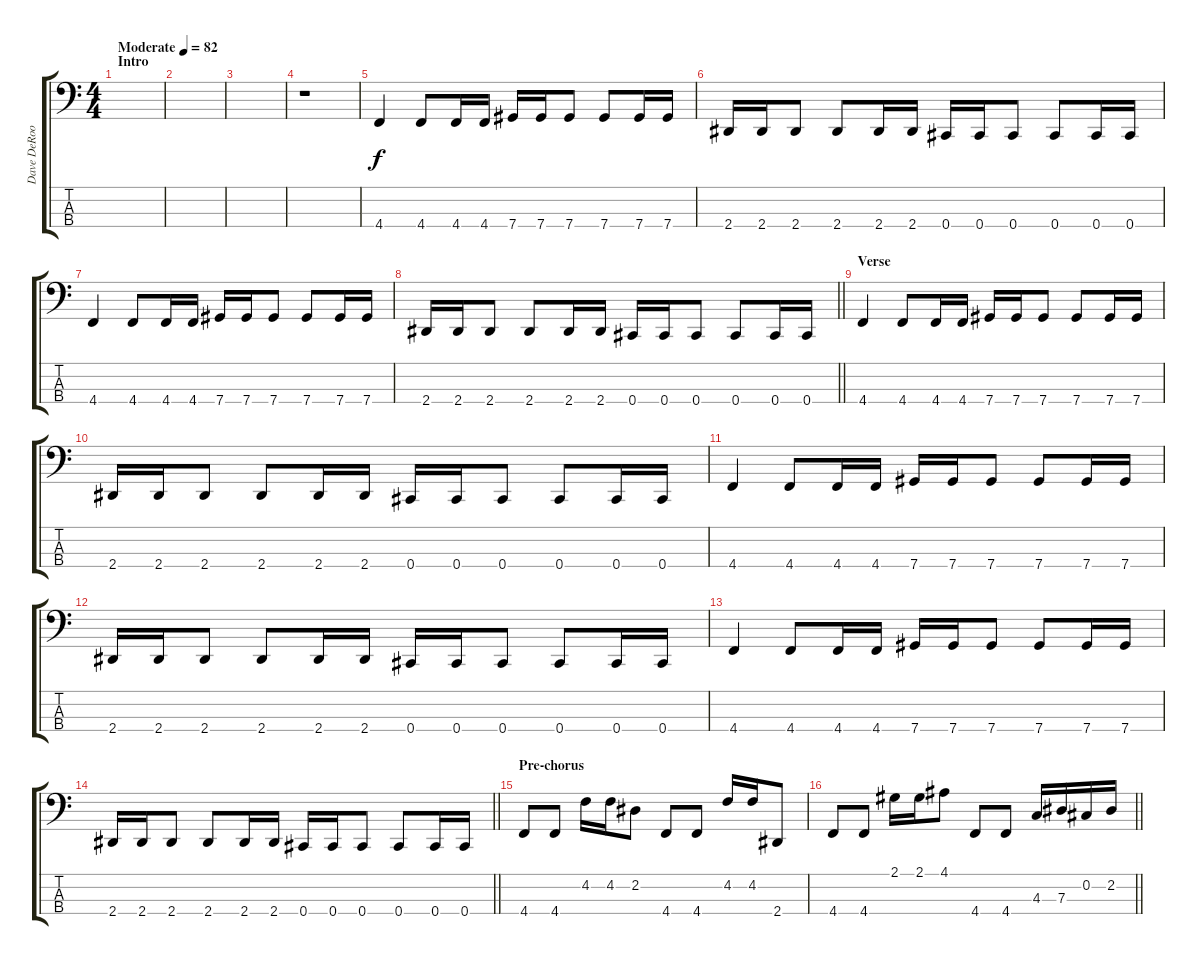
\track ("Dave DeRoo" "Dave DeRoo") {instrument electricbassfinger}
\staff {score tabs}
\tuning (Gb2 Db2 Ab1 Db1) {hide}
\ts (4 4)
\section ("" "Intro")
\tempo (82 "Moderate")
\clef f4
\ks c
|
|
|
r.1 |
4.4.4 4.4.8 4.4.16 4.4.16 7.4.16 7.4.16 7.4.8 7.4.8 7.4.16 7.4.16 |
2.4.16 2.4.16 2.4.8 2.4.8 2.4.16 2.4.16 0.4.16 0.4.16 0.4.8 0.4.8 0.4.16 0.4.16 |
4.4.4 4.4.8 4.4.16 4.4.16 7.4.16 7.4.16 7.4.8 7.4.8 7.4.16 7.4.16 |
\barLineRight lightlight
2.4.16 2.4.16 2.4.8 2.4.8 2.4.16 2.4.16 0.4.16 0.4.16 0.4.8 0.4.8 0.4.16 0.4.16 |
\section ("" "Verse")
4.4.4 4.4.8 4.4.16 4.4.16 7.4.16 7.4.16 7.4.8 7.4.8 7.4.16 7.4.16 |
2.4.16 2.4.16 2.4.8 2.4.8 2.4.16 2.4.16 0.4.16 0.4.16 0.4.8 0.4.8 0.4.16 0.4.16 |
4.4.4 4.4.8 4.4.16 4.4.16 7.4.16 7.4.16 7.4.8 7.4.8 7.4.16 7.4.16 |
2.4.16 2.4.16 2.4.8 2.4.8 2.4.16 2.4.16 0.4.16 0.4.16 0.4.8 0.4.8 0.4.16 0.4.16 |
4.4.4 4.4.8 4.4.16 4.4.16 7.4.16 7.4.16 7.4.8 7.4.8 7.4.16 7.4.16 |
\barLineRight lightlight
2.4.16 2.4.16 2.4.8 2.4.8 2.4.16 2.4.16 0.4.16 0.4.16 0.4.8 0.4.8 0.4.16 0.4.16 |
\section ("" "Pre-chorus")
4.4.8 4.4.8 4.2.16 4.2.16 2.2.8 4.4.8 4.4.8 4.2.16 4.2.16 2.4.8 |
\barLineRight lightlight
4.4.8 4.4.8 2.1.16 2.1.16 4.1.8 4.4.8 4.4.8 4.3.16 7.3.16 0.2.16 2.2.16
